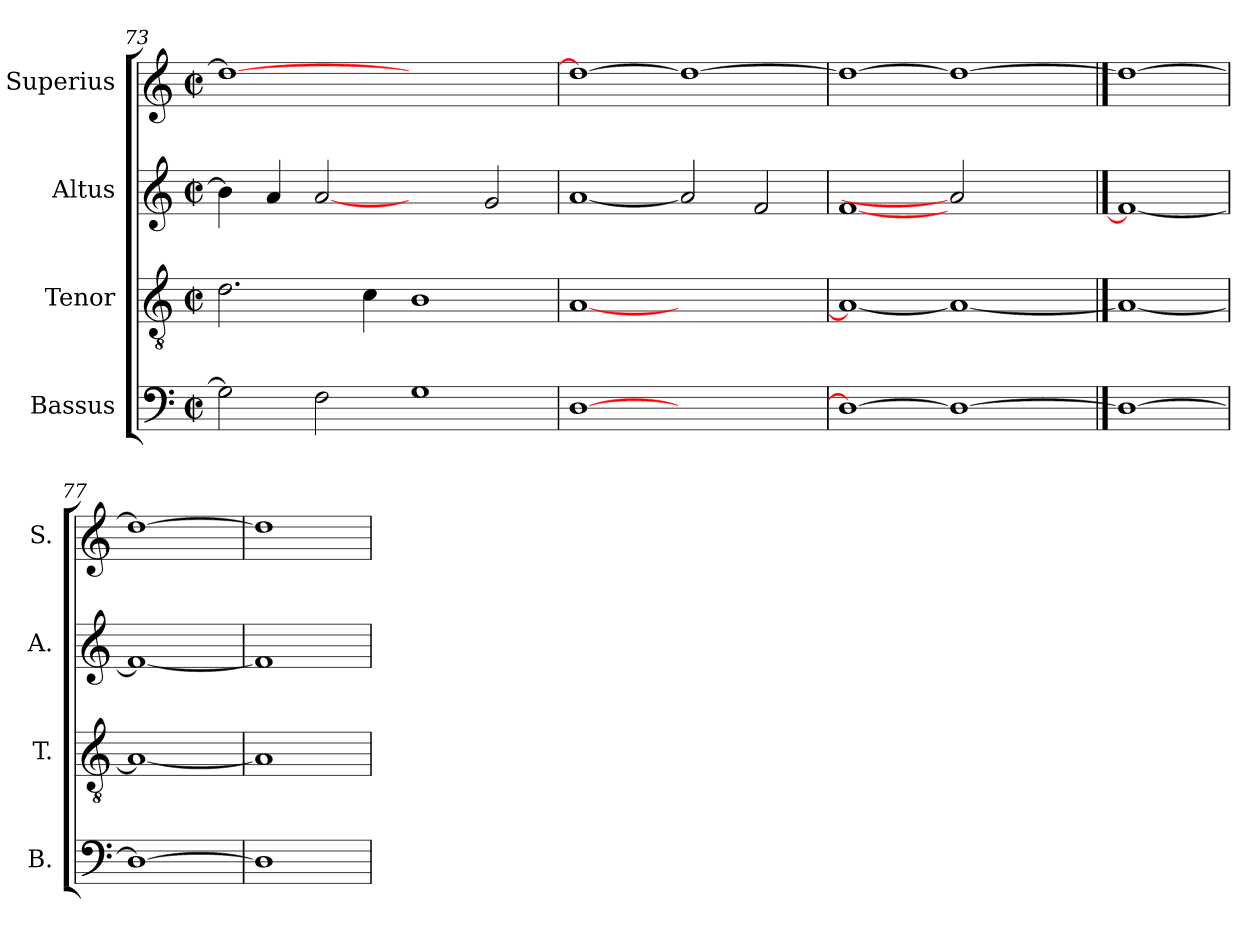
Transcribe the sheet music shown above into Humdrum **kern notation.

**kern	**kern	**kern	**kern
*part4	*part3	*part2	*part1
*staff4	*staff3	*staff2	*staff1
*I"Bassus	*I"Tenor	*I"Altus	*I"Superius
*I'B.	*I'T.	*I'A.	*I'S.
*clefF4	*clefGv2	*clefG2	*clefG2
*	*ITrd7c12	*	*
*k[]	*k[]	*k[]	*k[]
*C:	*C:	*C:	*C:
*M2/2	*M2/2	*M2/2	*M2/2
*met(c|)	*met(c|)	*met(c|)	*met(c|)
=73	=73	=73	=73
2Gi\]	2.Di\	4b-i\]	1ddi_>
.	.	4ai/	.
2Fi\	.	[2ai	.
.	4Ci\	.	.
1Gi	1BBi	2ryy	1ryy
.	.	2gi/	.
=74	=74	=74	=74
[>1Di	[<1AAi	[1ai	1ddi_>
1ryy	1ryy	2ai]	1ddi_
.	.	2fi/	.
=75	=75	=75	=75
1Di_>	1AAi_<	[1fi	1ddi_>
1Di_	1AAi_	2ai]	1ddi_
.	.	2ryy	.
==76	==76	==76	==76
1Di_	1AAi_	1fi_	1ddi_
=77	=77	=77	=77
1Di_	1AAi_	1fi_	1ddi_
=78	=78	=78	=78
1Di]	1AAi]	1fi]	1ddi]
=	=	=	=
*-	*-	*-	*-
